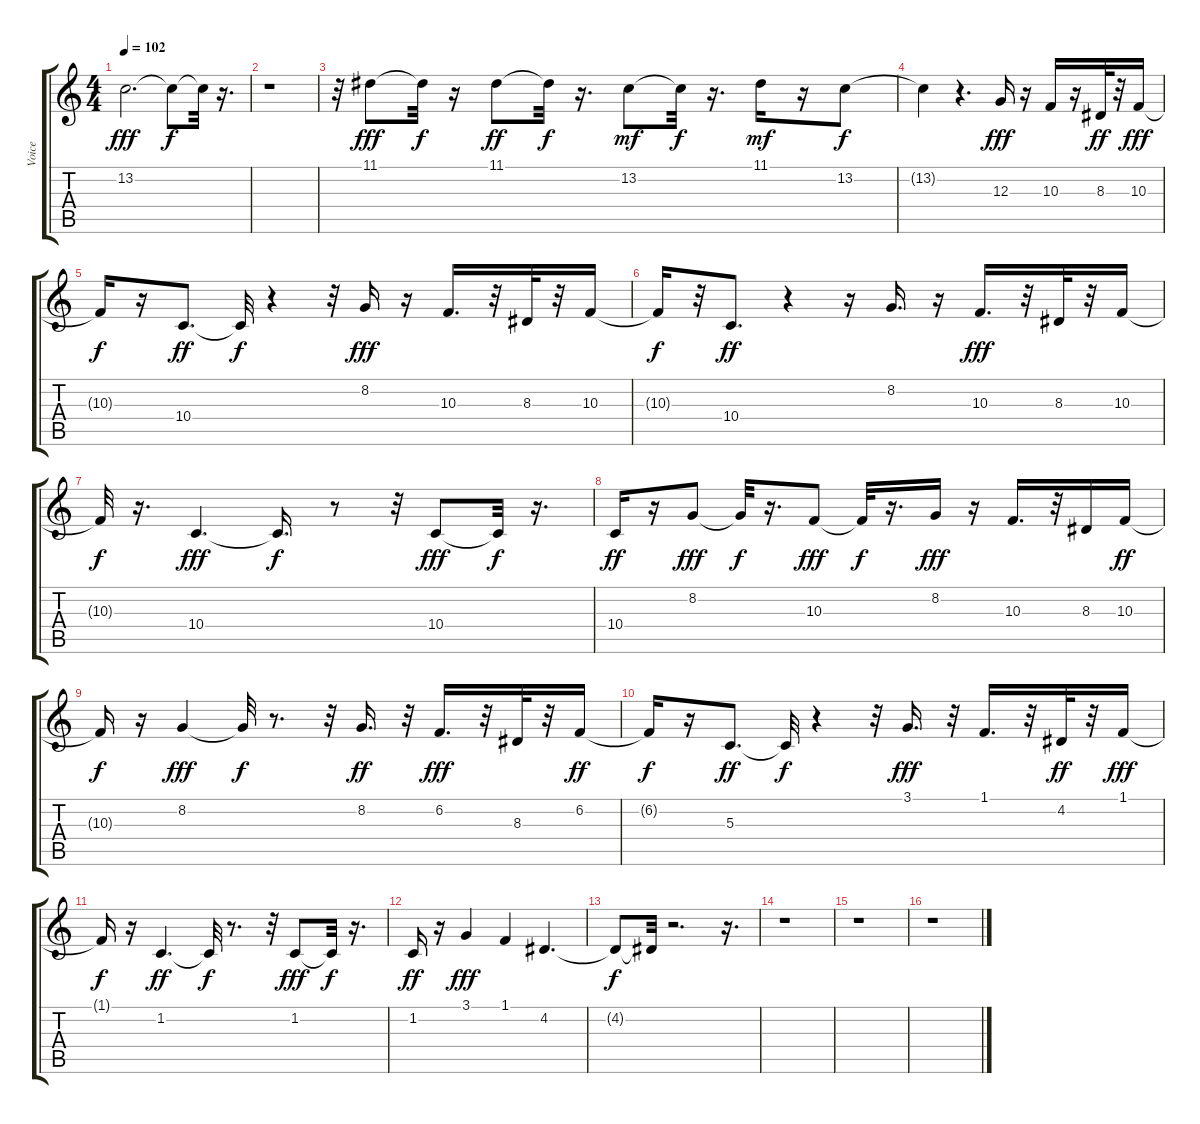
\track ("Voice" "Voice") {instrument acousticgrandpiano}
\staff {score tabs}
\tuning (E4 B3 G3 D3 A2 E2) {hide}
\ts (4 4)
\tempo 102
\clef g2
\ks c
13.2.2{d dy fff} 13.2{t}.8{dy f} 13.2{t}.32 r.16{d} |
r.1 |
r.32 11.1.8{dy fff} 11.1{t}.32{dy f} r.16 11.1.8{dy ff} 11.1{t}.32{dy f} r.16{d} 13.2.8{dy mf} 13.2{t}.32{dy f} r.16{d} 11.1.16{dy mf} r.16 13.2.8{dy f} |
13.2{t}.4 r.4{d} 12.3.16{dy fff} r.16 10.3.16 r.16 8.3.32{dy ff} r.32 10.3.16{dy fff} |
10.3{t}.16{dy f} r.16 10.4.8{d dy ff} 10.4{t}.32{dy f} r.4 r.32 8.2.16{dy fff} r.16 10.3.16{d} r.32 8.3.32 r.32 10.3.16 |
10.3{t}.16{dy f} r.32 10.4.8{d dy ff} r.4 r.16 8.2.16{d} r.16 10.3.16{d dy fff} r.32 8.3.32 r.32 10.3.16 |
10.3{t}.32{dy f} r.16{d} 10.4.4{d dy fff} 10.4{t}.16{d dy f} r.8 r.32 10.4.8{dy fff} 10.4{t}.32{dy f} r.16{d} |
10.4.16{dy ff} r.16 8.2.8{dy fff} 8.2{t}.32{dy f} r.16{d} 10.3.8{dy fff} 10.3{t}.32{dy f} r.16{d} 8.2.16{dy fff} r.16 10.3.16{d} r.32 8.3.16 10.3.16{dy ff} |
10.3{t}.16{dy f} r.16 8.2.4{dy fff} 8.2{t}.32{dy f} r.8{d} r.32 8.2.16{d dy ff} r.32 6.2.16{d dy fff} r.32 8.3.32 r.32 6.2.16{dy ff} |
6.2{t}.16{dy f} r.16 5.3.8{d dy ff} 5.3{t}.32{dy f} r.4 r.32 3.1.16{d dy fff} r.32 1.1.16{d} r.32 4.2.32{dy ff} r.32 1.1.16{dy fff} |
1.1{t}.16{dy f} r.16 1.2.4{d dy ff} 1.2{t}.32{dy f} r.8{d} r.32 1.2.8{dy fff} 1.2{t}.32{dy f} r.16{d} |
1.2.16{dy ff} r.16 3.1.4{dy fff} 1.1.4 4.2.4{d} |
4.2{t}.8{dy f} 4.2{t}.32 r.2{d} r.16{d} |
r.1 |
r.1 |
r.1
